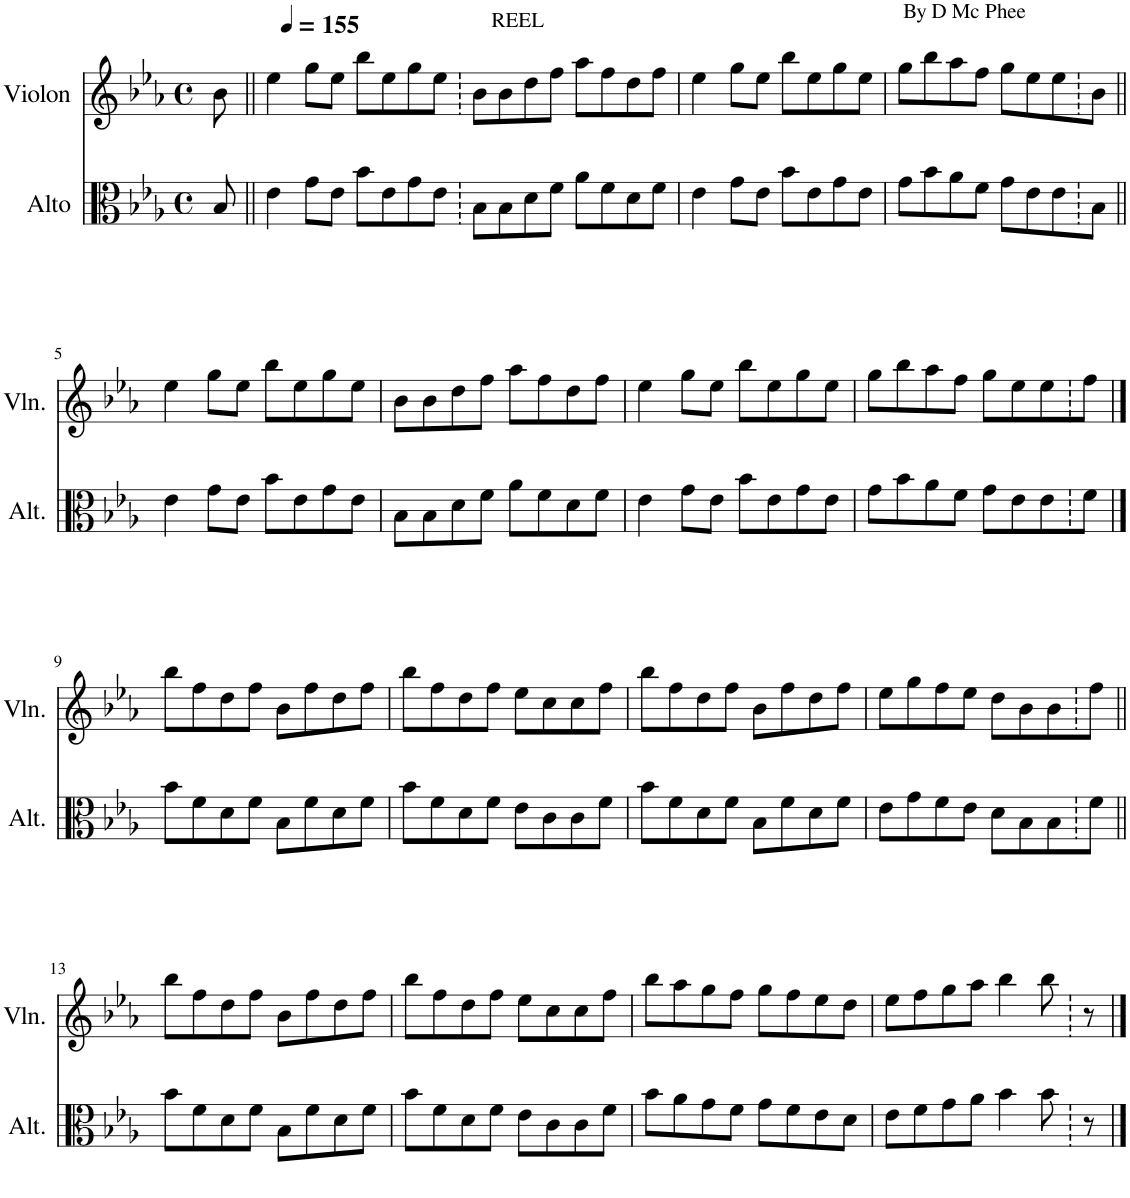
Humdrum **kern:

**kern	**kern
*part2	*part1
*staff2	*staff1
*I"Alto	*I"Violon
*I'Alt.	*I'Vln.
*clefC3	*clefG2
*k[b-e-a-]	*k[b-e-a-]
*M4/4	*M4/4
*met(c)	*met(c)
*MM155	*MM155
=	=
8B-/	8b-\
=1||	=1||
4e-\	4ee-\
8g\L	8gg\L
8e-\J	8ee-\J
8b-\L	8bb-\L
8e-\	8ee-\
8g\	8gg\
8e-\J	8ee-\J
=2	=2
!	!LO:TX:a:t=REEL
8B-\L	8b-\L
8B-\	8b-\
8d\	8dd\
8f\J	8ff\J
8a-\L	8aa-\L
8f\	8ff\
8d\	8dd\
8f\J	8ff\J
=3	=3
4e-\	4ee-\
8g\L	8gg\L
8e-\J	8ee-\J
8b-\L	8bb-\L
8e-\	8ee-\
8g\	8gg\
8e-\J	8ee-\J
=4	=4
!	!LO:TX:a:t=By D Mc Phee
8g\L	8gg\L
8b-\	8bb-\
8a-\	8aa-\
8f\J	8ff\J
8g\L	8gg\L
8e-\	8ee-\
8e-\	8ee-\
8B-\J	8b-\J
!!LO:LB:g=z
=5||	=5||
4e-\	4ee-\
8g\L	8gg\L
8e-\J	8ee-\J
8b-\L	8bb-\L
8e-\	8ee-\
8g\	8gg\
8e-\J	8ee-\J
=6	=6
8B-\L	8b-\L
8B-\	8b-\
8d\	8dd\
8f\J	8ff\J
8a-\L	8aa-\L
8f\	8ff\
8d\	8dd\
8f\J	8ff\J
=7	=7
4e-\	4ee-\
8g\L	8gg\L
8e-\J	8ee-\J
8b-\L	8bb-\L
8e-\	8ee-\
8g\	8gg\
8e-\J	8ee-\J
=8	=8
8g\L	8gg\L
8b-\	8bb-\
8a-\	8aa-\
8f\J	8ff\J
8g\L	8gg\L
8e-\	8ee-\
8e-\	8ee-\
8f\J	8ff\J
!!LO:LB:g=z
==9	==9
8b-\L	8bb-\L
8f\	8ff\
8d\	8dd\
8f\J	8ff\J
8B-\L	8b-\L
8f\	8ff\
8d\	8dd\
8f\J	8ff\J
=10	=10
8b-\L	8bb-\L
8f\	8ff\
8d\	8dd\
8f\J	8ff\J
8e-\L	8ee-\L
8c\	8cc\
8c\	8cc\
8f\J	8ff\J
=11	=11
8b-\L	8bb-\L
8f\	8ff\
8d\	8dd\
8f\J	8ff\J
8B-\L	8b-\L
8f\	8ff\
8d\	8dd\
8f\J	8ff\J
=12	=12
8e-\L	8ee-\L
8g\	8gg\
8f\	8ff\
8e-\J	8ee-\J
8d\L	8dd\L
8B-\	8b-\
8B-\	8b-\
8f\J	8ff\J
!!LO:LB:g=z
=13||	=13||
8b-\L	8bb-\L
8f\	8ff\
8d\	8dd\
8f\J	8ff\J
8B-\L	8b-\L
8f\	8ff\
8d\	8dd\
8f\J	8ff\J
=14	=14
8b-\L	8bb-\L
8f\	8ff\
8d\	8dd\
8f\J	8ff\J
8e-\L	8ee-\L
8c\	8cc\
8c\	8cc\
8f\J	8ff\J
=15	=15
8b-\L	8bb-\L
8a-\	8aa-\
8g\	8gg\
8f\J	8ff\J
8g\L	8gg\L
8f\	8ff\
8e-\	8ee-\
8d\J	8dd\J
=16	=16
8e-\L	8ee-\L
8f\	8ff\
8g\	8gg\
8a-\J	8aa-\J
4b-\	4bb-\
8b-\	8bb-\
8r	8r
==	==
*-	*-
